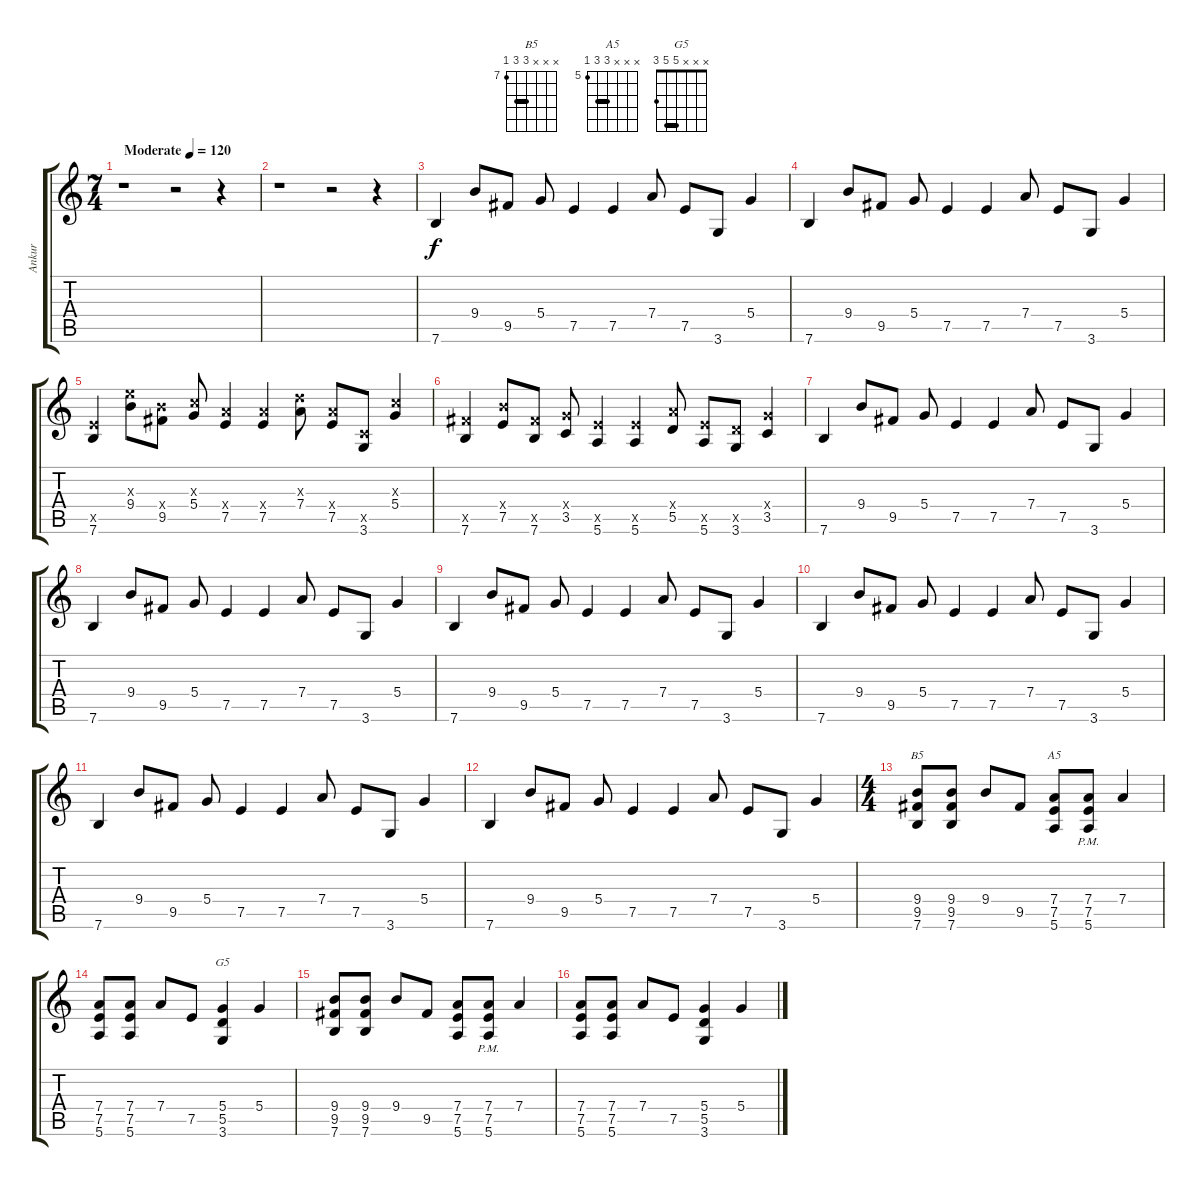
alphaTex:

\track ("Ankur" "Ankur") {instrument overdrivenguitar}
\staff {score tabs}
\tuning (E4 B3 G3 D3 A2 E2) {hide}
\chord ("B5" x x x 9 9 7) {firstfret 7 barre 9}
\chord ("A5" x x x 7 7 5) {firstfret 5 barre 7}
\chord ("G5" x x x 5 5 3) {barre 5}
\ts (7 4)
\tempo (120 "Moderate")
\clef g2
\ks c
r.1{dy f instrument overdrivenguitar} r.2 r.4 |
r.1 r.2 r.4 |
7.6.4 9.4.8 9.5.8 5.4.8 7.5.4 7.5.4 7.4.8 7.5.8 3.6.8 5.4.4 |
7.6.4 9.4.8 9.5.8 5.4.8 7.5.4 7.5.4 7.4.8 7.5.8 3.6.8 5.4.4 |
(7.5{x} 7.6).4 (9.3{x} 9.4).8 (9.4{x} 9.5).8 (5.3{x} 5.4).8 (7.4{x} 7.5).4 (7.4{x} 7.5).4 (7.3{x} 7.4).8 (7.4{x} 7.5).8 (3.5{x} 3.6).8 (5.3{x} 5.4).4 |
(9.5{x} 7.6).4 (9.4{x} 7.5).8 (9.5{x} 7.6).8 (5.4{x} 3.5).8 (7.5{x} 5.6).4 (7.5{x} 5.6).4 (7.4{x} 5.5).8 (7.5{x} 5.6).8 (5.5{x} 3.6).8 (5.4{x} 3.5).4 |
7.6.4 9.4.8 9.5.8 5.4.8 7.5.4 7.5.4 7.4.8 7.5.8 3.6.8 5.4.4 |
7.6.4 9.4.8 9.5.8 5.4.8 7.5.4 7.5.4 7.4.8 7.5.8 3.6.8 5.4.4 |
7.6.4 9.4.8 9.5.8 5.4.8 7.5.4 7.5.4 7.4.8 7.5.8 3.6.8 5.4.4 |
7.6.4 9.4.8 9.5.8 5.4.8 7.5.4 7.5.4 7.4.8 7.5.8 3.6.8 5.4.4 |
7.6.4 9.4.8 9.5.8 5.4.8 7.5.4 7.5.4 7.4.8 7.5.8 3.6.8 5.4.4 |
7.6.4 9.4.8 9.5.8 5.4.8 7.5.4 7.5.4 7.4.8 7.5.8 3.6.8 5.4.4 |
\ts (4 4)
(9.4 9.5 7.6).8{ch "B5"} (9.4 9.5 7.6).8 9.4.8 9.5.8 (7.4 7.5 5.6).8{ch "A5"} (7.4 7.5 5.6{pm}).8 7.4.4 |
(7.4 7.5 5.6).8 (7.4 7.5 5.6).8 7.4.8 7.5.8 (5.4 5.5 3.6).4{ch "G5"} 5.4.4 |
(9.4 9.5 7.6).8 (9.4 9.5 7.6).8 9.4.8 9.5.8 (7.4 7.5 5.6).8 (7.4 7.5 5.6{pm}).8 7.4.4 |
(7.4 7.5 5.6).8 (7.4 7.5 5.6).8 7.4.8 7.5.8 (5.4 5.5 3.6).4 5.4.4
